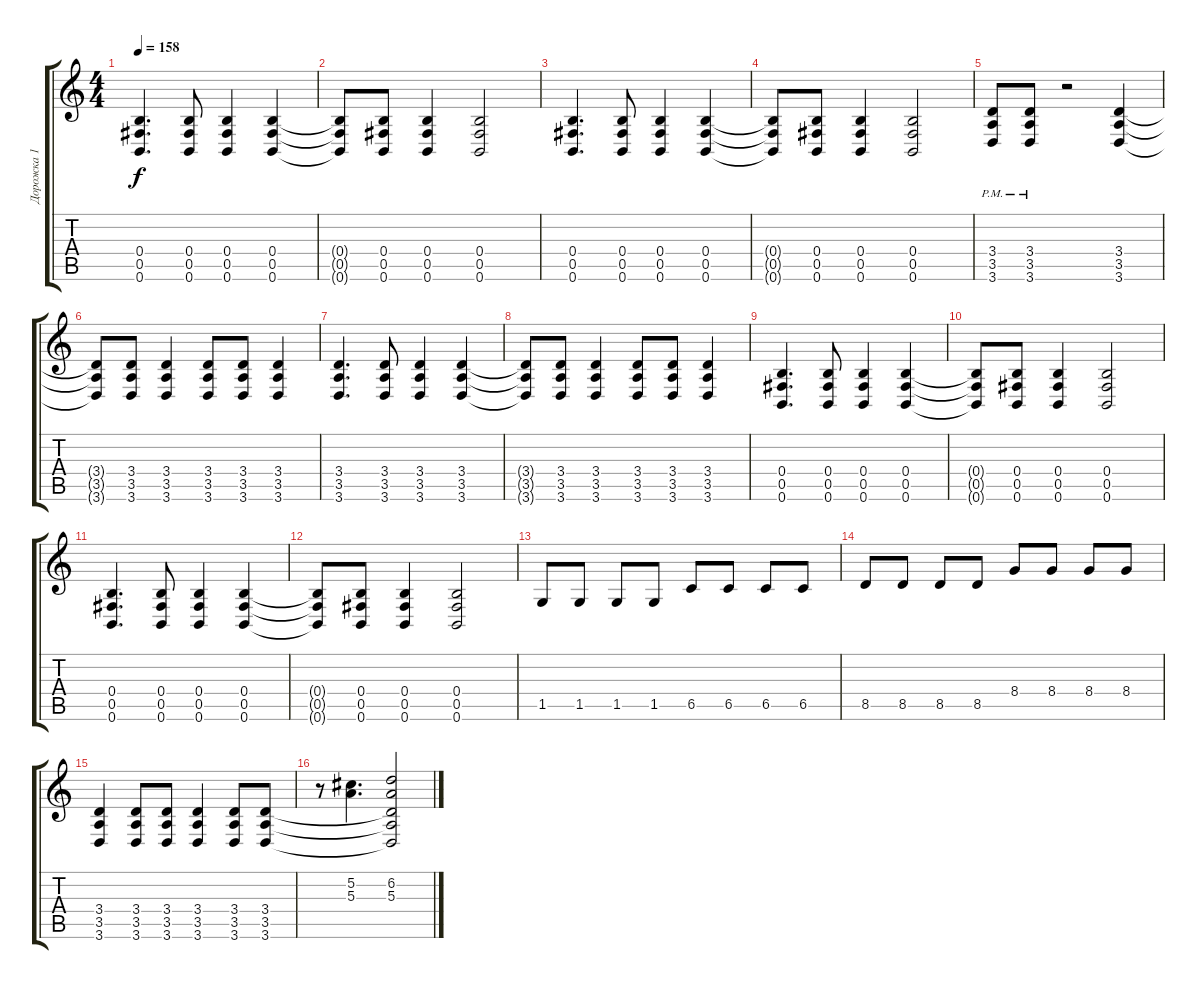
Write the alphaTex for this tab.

\track ("Дорожка 1" "Дорожка 1") {instrument distortionguitar}
\staff {score tabs}
\tuning (Db4 Ab3 E3 B2 Gb2 B1) {hide}
\ts (4 4)
\tempo 158
\clef g2
\ks c
(0.4 0.5 0.6).4{d dy f} (0.4 0.5 0.6).8 (0.4 0.5 0.6).4 (0.4 0.5 0.6).4 |
(0.4{t} 0.5{t} 0.6{t}).8 (0.4 0.5 0.6).8 (0.4 0.5 0.6).4 (0.4 0.5 0.6).2 |
(0.4 0.5 0.6).4{d} (0.4 0.5 0.6).8 (0.4 0.5 0.6).4 (0.4 0.5 0.6).4 |
(0.4{t} 0.5{t} 0.6{t}).8 (0.4 0.5 0.6).8 (0.4 0.5 0.6).4 (0.4 0.5 0.6).2 |
(3.4{pm} 3.5{pm} 3.6{pm}).8 (3.4{pm} 3.5{pm} 3.6{pm}).8 r.2 (3.4 3.5 3.6).4 |
(3.4{t} 3.5{t} 3.6{t}).8 (3.4 3.5 3.6).8 (3.4 3.5 3.6).4 (3.4 3.5 3.6).8 (3.4 3.5 3.6).8 (3.4 3.5 3.6).4 |
(3.4 3.5 3.6).4{d} (3.4 3.5 3.6).8 (3.4 3.5 3.6).4 (3.4 3.5 3.6).4 |
(3.4{t} 3.5{t} 3.6{t}).8 (3.4 3.5 3.6).8 (3.4 3.5 3.6).4 (3.4 3.5 3.6).8 (3.4 3.5 3.6).8 (3.4 3.5 3.6).4 |
(0.4 0.5 0.6).4{d} (0.4 0.5 0.6).8 (0.4 0.5 0.6).4 (0.4 0.5 0.6).4 |
(0.4{t} 0.5{t} 0.6{t}).8 (0.4 0.5 0.6).8 (0.4 0.5 0.6).4 (0.4 0.5 0.6).2 |
(0.4 0.5 0.6).4{d} (0.4 0.5 0.6).8 (0.4 0.5 0.6).4 (0.4 0.5 0.6).4 |
(0.4{t} 0.5{t} 0.6{t}).8 (0.4 0.5 0.6).8 (0.4 0.5 0.6).4 (0.4 0.5 0.6).2 |
1.5.8 1.5.8 1.5.8 1.5.8 6.5.8 6.5.8 6.5.8 6.5.8 |
8.5.8 8.5.8 8.5.8 8.5.8 8.4.8 8.4.8 8.4.8 8.4.8 |
(3.4 3.5 3.6).4 (3.4 3.5 3.6).8 (3.4 3.5 3.6).8 (3.4 3.5 3.6).4 (3.4 3.5 3.6).8 (3.4 3.5 3.6).8 |
r.8 (5.2 5.3).4{d} (6.2 5.3 3.4{t} 3.5{t} 3.6{t}).2
